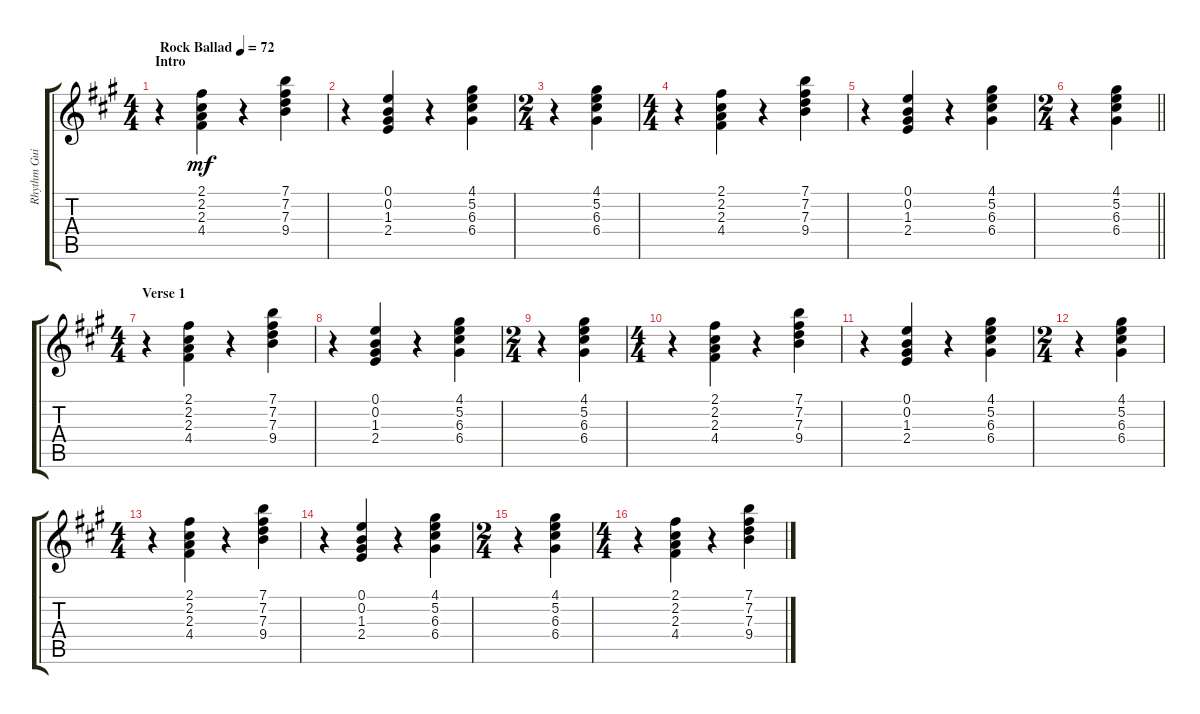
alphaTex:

\track ("Rhythm Guitar (Bob Welch)" "Rhythm Gui") {instrument electricguitarmuted}
\staff {score tabs}
\tuning (E4 B3 G3 D3 A2 E2) {hide}
\ts (4 4)
\section ("" "Intro")
\tempo (72 "Rock Ballad")
\clef g2
\ks f#minor
r.4{dy mf instrument electricguitarmuted} (2.1 2.2 2.3 4.4).4 r.4 (7.1 7.2 7.3 9.4).4 |
r.4 (0.1 0.2 1.3 2.4).4 r.4 (4.1 5.2 6.3 6.4).4 |
\ts (2 4)
r.4 (4.1 5.2 6.3 6.4).4 |
\ts (4 4)
r.4 (2.1 2.2 2.3 4.4).4 r.4 (7.1 7.2 7.3 9.4).4 |
r.4 (0.1 0.2 1.3 2.4).4 r.4 (4.1 5.2 6.3 6.4).4 |
\ts (2 4)
\barLineRight lightlight
r.4 (4.1 5.2 6.3 6.4).4 |
\ts (4 4)
\section ("" "Verse 1")
r.4 (2.1 2.2 2.3 4.4).4 r.4 (7.1 7.2 7.3 9.4).4 |
r.4 (0.1 0.2 1.3 2.4).4 r.4 (4.1 5.2 6.3 6.4).4 |
\ts (2 4)
r.4 (4.1 5.2 6.3 6.4).4 |
\ts (4 4)
r.4 (2.1 2.2 2.3 4.4).4 r.4 (7.1 7.2 7.3 9.4).4 |
r.4 (0.1 0.2 1.3 2.4).4 r.4 (4.1 5.2 6.3 6.4).4 |
\ts (2 4)
r.4 (4.1 5.2 6.3 6.4).4 |
\ts (4 4)
r.4 (2.1 2.2 2.3 4.4).4 r.4 (7.1 7.2 7.3 9.4).4 |
r.4 (0.1 0.2 1.3 2.4).4 r.4 (4.1 5.2 6.3 6.4).4 |
\ts (2 4)
r.4 (4.1 5.2 6.3 6.4).4 |
\ts (4 4)
r.4 (2.1 2.2 2.3 4.4).4 r.4 (7.1 7.2 7.3 9.4).4
